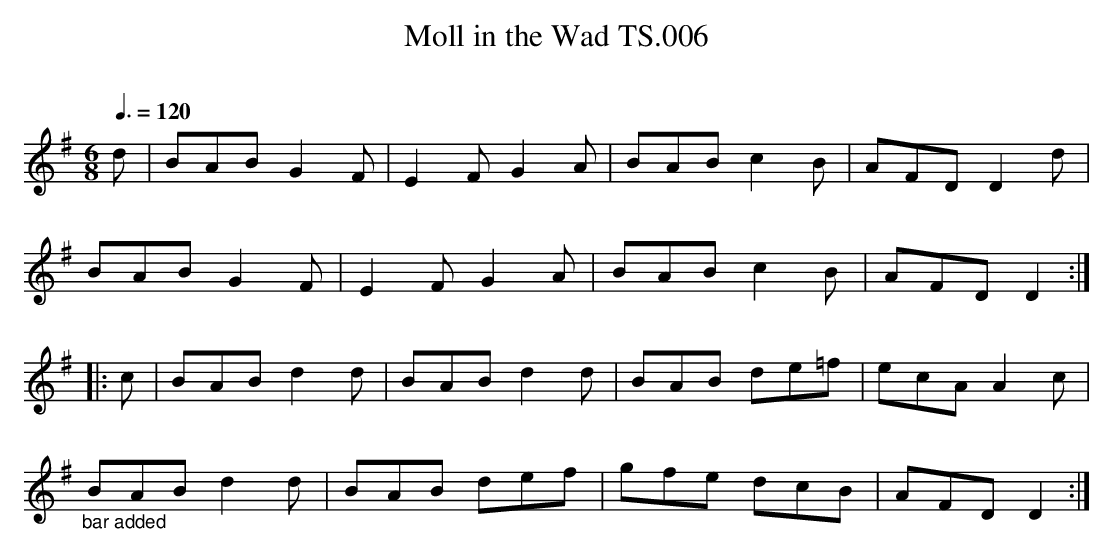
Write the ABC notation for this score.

X:1
T:Moll in the Wad TS.006
M:6/8
L:1/8
Q:3/8=120
O:
K:Dmix
d|BAB G2F|E2FG2A|BABc2B|AFDD2d|
BAB G2F|E2FG2A|BABc2B|AFDD2:|
|:c|BABd2d|BAB d2d|BAB de=f|ecAA2c|
"_bar added"BABd2d|BAB def|gfe dcB|AFDD2:|]
